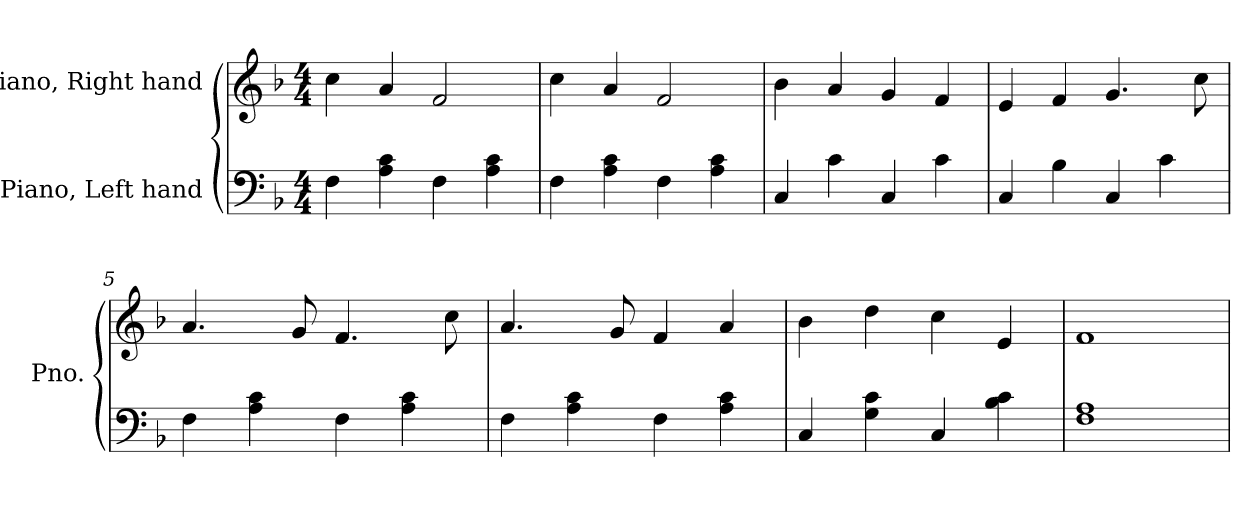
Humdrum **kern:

**kern	**kern
*part2	*part1
*staff2	*staff1
*I"Piano, Left hand	*I"Piano, Right hand
*I'Pno.	*I'Pno.
*clefF4	*clefG2
*k[b-]	*k[b-]
*M4/4	*M4/4
*MM120	*MM120
=1	=1
4F\	4cc\
4A\ 4c\	4a/
4F\	2f/
4A\ 4c\	.
=2	=2
4F\	4cc\
4A\ 4c\	4a/
4F\	2f/
4A\ 4c\	.
=3	=3
4C/	4b-\
4c\	4a/
4C/	4g/
4c\	4f/
=4	=4
4C/	4e/
4B-\	4f/
4C/	4.g/
4c\	.
.	8cc\
=5	=5
4F\	4.a/
4A\ 4c\	.
.	8g/
4F\	4.f/
4A\ 4c\	.
.	8cc\
=6	=6
4F\	4.a/
4A\ 4c\	.
.	8g/
4F\	4f/
4A\ 4c\	4a/
!!LO:LB:g=z
=7	=7
4C/	4b-\
4G\ 4c\	4dd\
4C/	4cc\
4B-\ 4c\	4e/
=8	=8
1F 1A	1f
=	=
*-	*-
